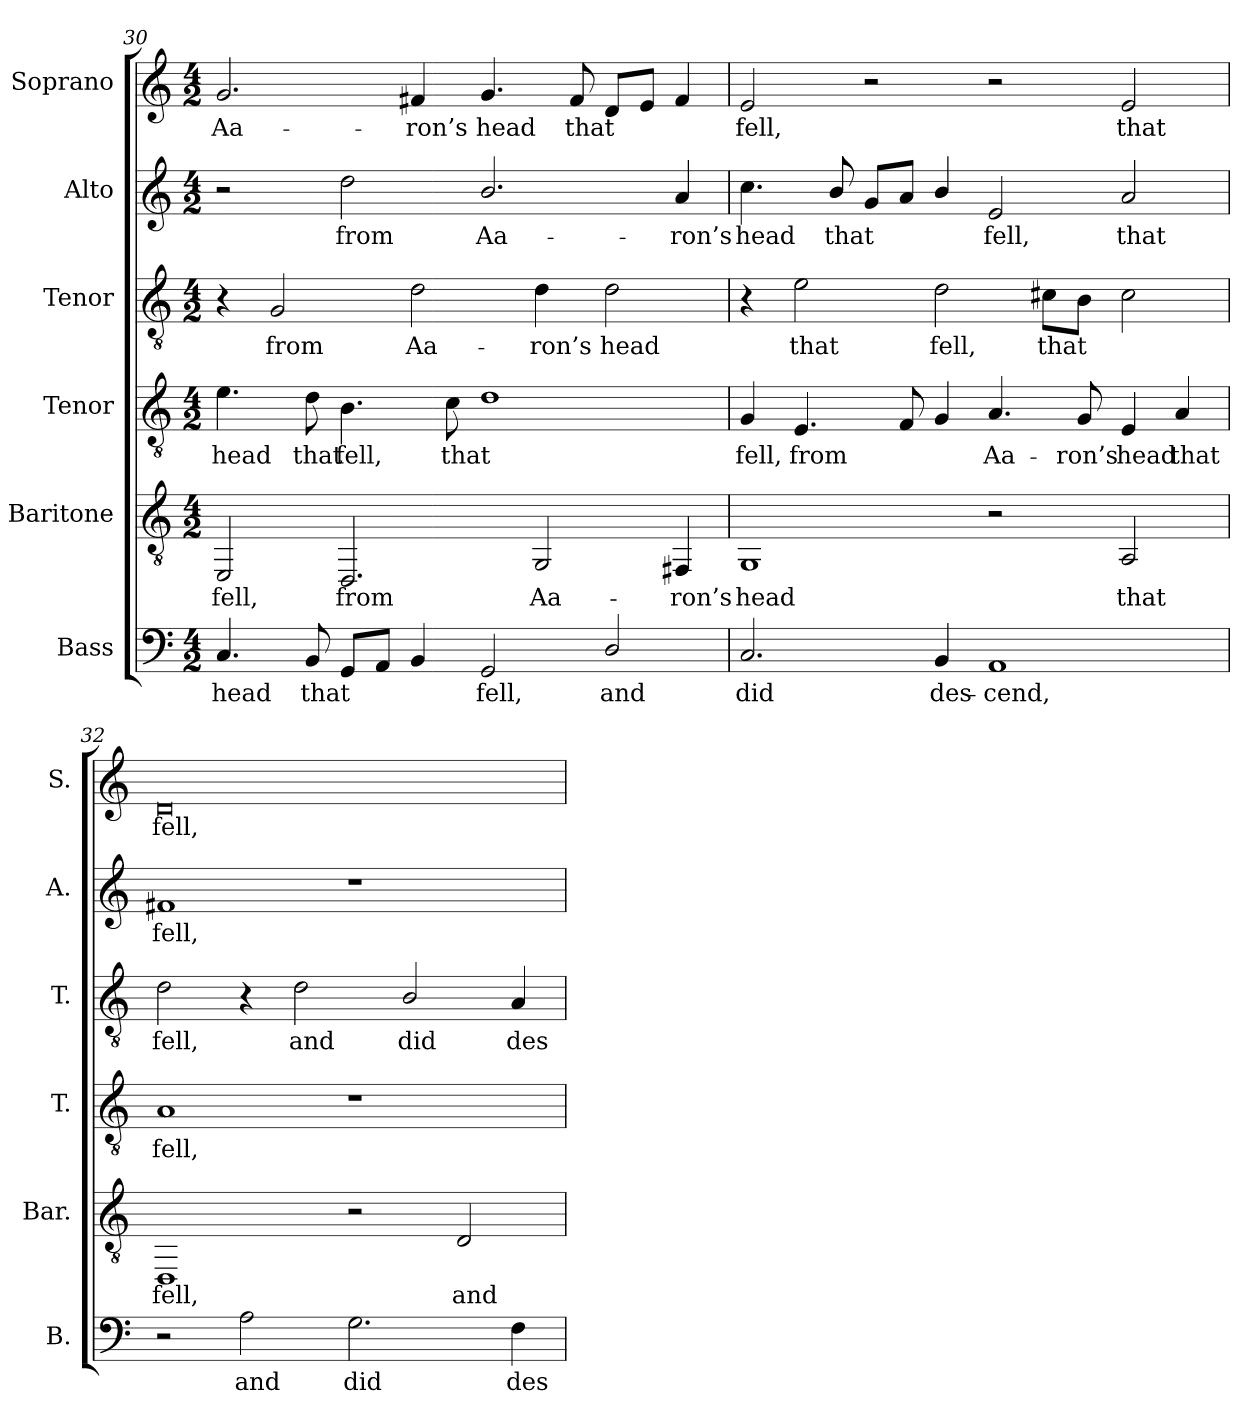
**kern	**text	**kern	**text	**kern	**text	**kern	**text	**kern	**text	**kern	**text
*part6	*part6	*part5	*part5	*part4	*part4	*part3	*part3	*part2	*part2	*part1	*part1
*staff6	*staff6	*staff5	*staff5	*staff4	*staff4	*staff3	*staff3	*staff2	*staff2	*staff1	*staff1
*I"Bass	*	*I"Baritone	*	*I"Tenor	*	*I"Tenor	*	*I"Alto	*	*I"Soprano	*
*I'B.	*	*I'Bar.	*	*I'T.	*	*I'T.	*	*I'A.	*	*I'S.	*
!!LO:PB:g=z
*clefF4	*	*clefGv2	*	*clefGv2	*	*clefGv2	*	*clefG2	*	*clefG2	*
*	*	*	*	*ITrd7c12	*	*ITrd7c12	*	*	*	*	*
*k[]	*	*k[]	*	*k[]	*	*k[]	*	*k[]	*	*k[]	*
*C:	*	*C:	*	*C:	*	*C:	*	*C:	*	*C:	*
*M4/2	*	*M4/2	*	*M4/2	*	*M4/2	*	*M4/2	*	*M4/2	*
=30	=30	=30	=30	=30	=30	=30	=30	=30	=30	=30	=30
!	!LO:LY:b:color=#000000	!	!	!	!	!	!	!	!	!	!
!	!	!	!LO:LY:b:color=#000000	!	!	!	!	!	!	!	!
!	!	!	!	!	!LO:LY:b:color=#000000	!	!	!	!	!	!
!	!	!	!	!	!	!	!	!	!	!	!LO:LY:b:color=#000000
4.Ci/	head	2EEi/	fell,	4.Ei\	head	4r	.	2r	.	2.gi/	Aa-
!	!	!	!	!	!	!	!LO:LY:b:color=#000000	!	!	!	!
.	.	.	.	.	.	2GGi/	from	.	.	.	.
!	!LO:LY:b:color=#000000	!	!	!	!	!	!	!	!	!	!
!	!	!	!	!	!LO:LY:b:color=#000000	!	!	!	!	!	!
8BBi/	that	.	.	8Di\	that	.	.	.	.	.	.
!	!	!	!LO:LY:b:color=#000000	!	!	!	!	!	!	!	!
!	!	!	!	!	!LO:LY:b:color=#000000	!	!	!	!	!	!
!	!	!	!	!	!	!	!	!	!LO:LY:b:color=#000000	!	!
8GGi/L	.	2.DDi/	from	4.BBi\	fell,	.	.	2ddi\	from	.	.
8AAi/J	.	.	.	.	.	.	.	.	.	.	.
!	!	!	!	!	!	!	!LO:LY:b:color=#000000	!	!	!	!
!	!	!	!	!	!	!	!	!	!	!	!LO:LY:b:color=#000000
4BBi/	.	.	.	.	.	2Di\	Aa-	.	.	4f#Xi/	-ron’s
!	!	!	!	!	!LO:LY:b:color=#000000	!	!	!	!	!	!
.	.	.	.	8Ci\	that	.	.	.	.	.	.
!	!LO:LY:b:color=#000000	!	!	!	!	!	!	!	!	!	!
!	!	!	!	!	!	!	!	!	!LO:LY:b:color=#000000	!	!
!	!	!	!	!	!	!	!	!	!	!	!LO:LY:b:color=#000000
2GGi/	fell,	.	.	1Di	.	.	.	2.bi/	Aa-	4.gi/	head
!	!	!	!LO:LY:b:color=#000000	!	!	!	!	!	!	!	!
!	!	!	!	!	!	!	!LO:LY:b:color=#000000	!	!	!	!
.	.	2GGi/	Aa-	.	.	4Di\	-ron’s	.	.	.	.
!	!	!	!	!	!	!	!	!	!	!	!LO:LY:b:color=#000000
.	.	.	.	.	.	.	.	.	.	8f#i/	that
!	!LO:LY:b:color=#000000	!	!	!	!	!	!	!	!	!	!
!	!	!	!	!	!	!	!LO:LY:b:color=#000000	!	!	!	!
2Di/	and	.	.	.	.	2Di\	head	.	.	8di/L	.
.	.	.	.	.	.	.	.	.	.	8ei/J	.
!	!	!	!LO:LY:b:color=#000000	!	!	!	!	!	!	!	!
!	!	!	!	!	!	!	!	!	!LO:LY:b:color=#000000	!	!
.	.	4FF#Xi/	-ron’s	.	.	.	.	4ai/	-ron’s	4f#i/	.
=31	=31	=31	=31	=31	=31	=31	=31	=31	=31	=31	=31
!	!LO:LY:b:color=#000000	!	!	!	!	!	!	!	!	!	!
!	!	!	!LO:LY:b:color=#000000	!	!	!	!	!	!	!	!
!	!	!	!	!	!LO:LY:b:color=#000000	!	!	!	!	!	!
!	!	!	!	!	!	!	!	!	!LO:LY:b:color=#000000	!	!
!	!	!	!	!	!	!	!	!	!	!	!LO:LY:b:color=#000000
2.Ci/	did	1GGi	head	4GGi/	fell,	4r	.	4.cci\	head	2ei/	fell,
!	!	!	!	!	!LO:LY:b:color=#000000	!	!	!	!	!	!
!	!	!	!	!	!	!	!LO:LY:b:color=#000000	!	!	!	!
.	.	.	.	4.EEi/	from	2Ei\	that	.	.	.	.
!	!	!	!	!	!	!	!	!	!LO:LY:b:color=#000000	!	!
.	.	.	.	.	.	.	.	8bi/	that	.	.
.	.	.	.	.	.	.	.	8gi/L	.	2r	.
.	.	.	.	8FFi/	.	.	.	8ai/J	.	.	.
!	!LO:LY:b:color=#000000	!	!	!	!	!	!	!	!	!	!
!	!	!	!	!	!	!	!LO:LY:b:color=#000000	!	!	!	!
4BBi/	des-	.	.	4GGi/	.	2Di\	fell,	4bi/	.	.	.
!	!LO:LY:b:color=#000000	!	!	!	!	!	!	!	!	!	!
!	!	!	!	!	!LO:LY:b:color=#000000	!	!	!	!	!	!
!	!	!	!	!	!	!	!	!	!LO:LY:b:color=#000000	!	!
1AAi	-cend,	2r	.	4.AAi/	Aa-	.	.	2ei/	fell,	2r	.
!	!	!	!	!	!	!	!LO:LY:b:color=#000000	!	!	!	!
.	.	.	.	.	.	8C#Xi\L	that	.	.	.	.
!	!	!	!	!	!LO:LY:b:color=#000000	!	!	!	!	!	!
.	.	.	.	8GGi/	-ron’s	8BBi\J	.	.	.	.	.
!	!	!	!LO:LY:b:color=#000000	!	!	!	!	!	!	!	!
!	!	!	!	!	!LO:LY:b:color=#000000	!	!	!	!	!	!
!	!	!	!	!	!	!	!	!	!LO:LY:b:color=#000000	!	!
!	!	!	!	!	!	!	!	!	!	!	!LO:LY:b:color=#000000
.	.	2AAi/	that	4EEi/	head	2C#i\	.	2ai/	that	2ei/	that
!	!	!	!	!	!LO:LY:b:color=#000000	!	!	!	!	!	!
.	.	.	.	4AAi/	that	.	.	.	.	.	.
=32	=32	=32	=32	=32	=32	=32	=32	=32	=32	=32	=32
!	!	!	!LO:LY:b:color=#000000	!	!	!	!	!	!	!	!
!	!	!	!	!	!LO:LY:b:color=#000000	!	!	!	!	!	!
!	!	!	!	!	!	!	!LO:LY:b:color=#000000	!	!	!	!
!	!	!	!	!	!	!	!	!	!LO:LY:b:color=#000000	!	!
!	!	!	!	!	!	!	!	!	!	!	!LO:LY:b:color=#000000
2r	.	1DDi	fell,	1AAi	fell,	2Di\	fell,	1f#Xi	fell,	0di	fell,
!	!LO:LY:b:color=#000000	!	!	!	!	!	!	!	!	!	!
2Ai\	and	.	.	.	.	4r	.	.	.	.	.
!	!	!	!	!	!	!	!LO:LY:b:color=#000000	!	!	!	!
.	.	.	.	.	.	2Di\	and	.	.	.	.
!	!LO:LY:b:color=#000000	!	!	!	!	!	!	!	!	!	!
2.Gi\	did	2r	.	1r	.	.	.	1r	.	.	.
!	!	!	!	!	!	!	!LO:LY:b:color=#000000	!	!	!	!
.	.	.	.	.	.	2BBi/	did	.	.	.	.
!	!	!	!LO:LY:b:color=#000000	!	!	!	!	!	!	!	!
.	.	2Di/	and	.	.	.	.	.	.	.	.
!	!LO:LY:b:color=#000000	!	!	!	!	!	!	!	!	!	!
!	!	!	!	!	!	!	!LO:LY:b:color=#000000	!	!	!	!
4Fi\	des-	.	.	.	.	4AAi/	des-	.	.	.	.
=	=	=	=	=	=	=	=	=	=	=	=
*-	*-	*-	*-	*-	*-	*-	*-	*-	*-	*-	*-
